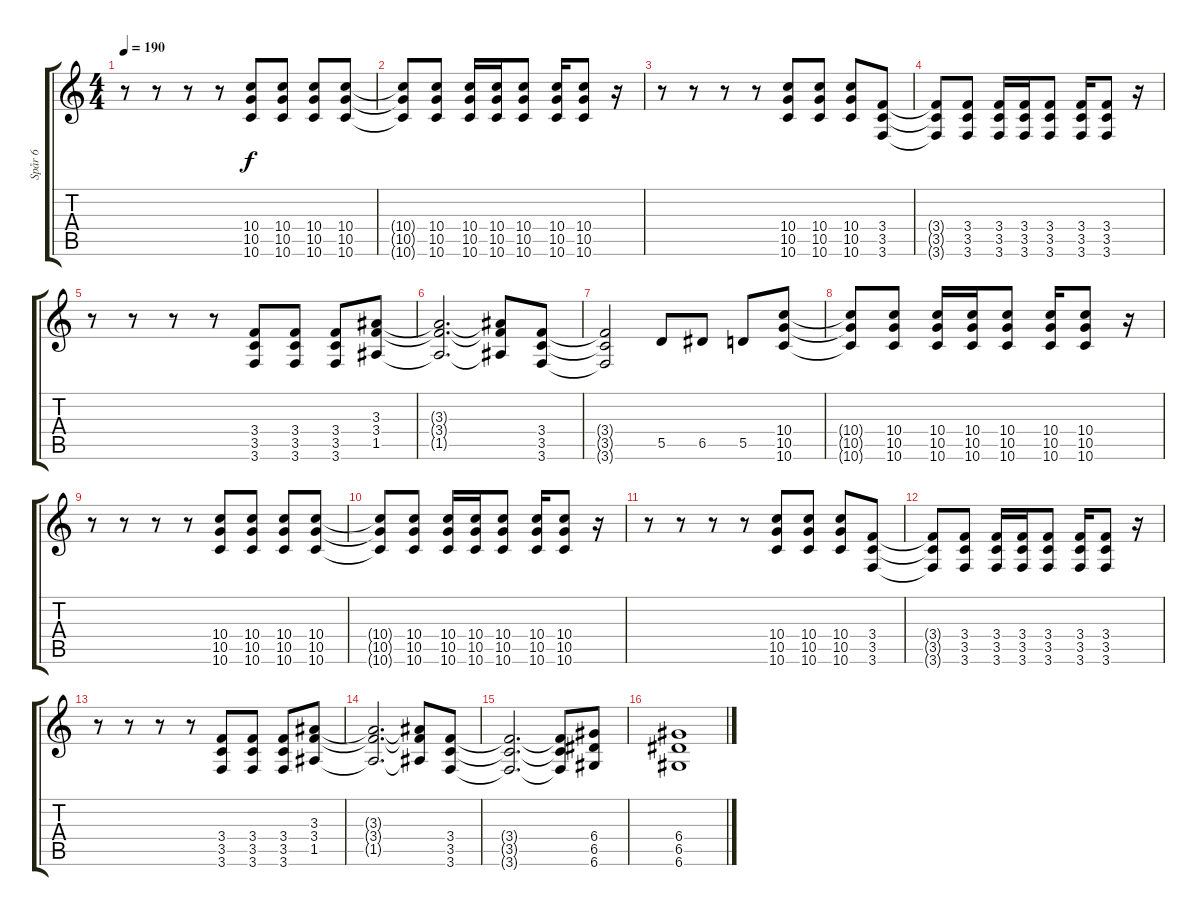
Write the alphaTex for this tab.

\track ("Spår 6" "Spår 6") {instrument overdrivenguitar}
\staff {score tabs}
\tuning (E4 B3 G3 D3 A2 D2) {hide}
\ts (4 4)
\tempo 190
\clef g2
\ks c
r.8{dy f} r.8 r.8 r.8 (10.4 10.5 10.6).8 (10.4 10.5 10.6).8 (10.4 10.5 10.6).8 (10.4 10.5 10.6).8 |
(10.4{t} 10.5{t} 10.6{t}).8 (10.4 10.5 10.6).8 (10.4 10.5 10.6).16 (10.4 10.5 10.6).16 (10.4 10.5 10.6).8 (10.4 10.5 10.6).16 (10.4 10.5 10.6).8 r.16 |
r.8 r.8 r.8 r.8 (10.4 10.5 10.6).8 (10.4 10.5 10.6).8 (10.4 10.5 10.6).8 (3.4 3.5 3.6).8 |
(3.4{t} 3.5{t} 3.6{t}).8 (3.4 3.5 3.6).8 (3.4 3.5 3.6).16 (3.4 3.5 3.6).16 (3.4 3.5 3.6).8 (3.4 3.5 3.6).16 (3.4 3.5 3.6).8 r.16 |
r.8 r.8 r.8 r.8 (3.4 3.5 3.6).8 (3.4 3.5 3.6).8 (3.4 3.5 3.6).8 (3.3 3.4 1.5).8 |
(3.3{t} 3.4{t} 1.5{t}).2{d} (3.3{t} 3.4{t} 1.5{t}).8 (3.4 3.5 3.6).8 |
(3.4{t} 3.5{t} 3.6{t}).2 5.5.8 6.5.8 5.5.8 (10.4 10.5 10.6).8 |
(10.4{t} 10.5{t} 10.6{t}).8 (10.4 10.5 10.6).8 (10.4 10.5 10.6).16 (10.4 10.5 10.6).16 (10.4 10.5 10.6).8 (10.4 10.5 10.6).16 (10.4 10.5 10.6).8 r.16 |
r.8 r.8 r.8 r.8 (10.4 10.5 10.6).8 (10.4 10.5 10.6).8 (10.4 10.5 10.6).8 (10.4 10.5 10.6).8 |
(10.4{t} 10.5{t} 10.6{t}).8 (10.4 10.5 10.6).8 (10.4 10.5 10.6).16 (10.4 10.5 10.6).16 (10.4 10.5 10.6).8 (10.4 10.5 10.6).16 (10.4 10.5 10.6).8 r.16 |
r.8 r.8 r.8 r.8 (10.4 10.5 10.6).8 (10.4 10.5 10.6).8 (10.4 10.5 10.6).8 (3.4 3.5 3.6).8 |
(3.4{t} 3.5{t} 3.6{t}).8 (3.4 3.5 3.6).8 (3.4 3.5 3.6).16 (3.4 3.5 3.6).16 (3.4 3.5 3.6).8 (3.4 3.5 3.6).16 (3.4 3.5 3.6).8 r.16 |
r.8 r.8 r.8 r.8 (3.4 3.5 3.6).8 (3.4 3.5 3.6).8 (3.4 3.5 3.6).8 (3.3 3.4 1.5).8 |
(3.3{t} 3.4{t} 1.5{t}).2{d} (3.3{t} 3.4{t} 1.5{t}).8 (3.4 3.5 3.6).8 |
(3.4{t} 3.5{t} 3.6{t}).2{d} (3.4{t} 3.5{t} 3.6{t}).8 (6.4 6.5 6.6).8 |
(6.4 6.5 6.6).1
